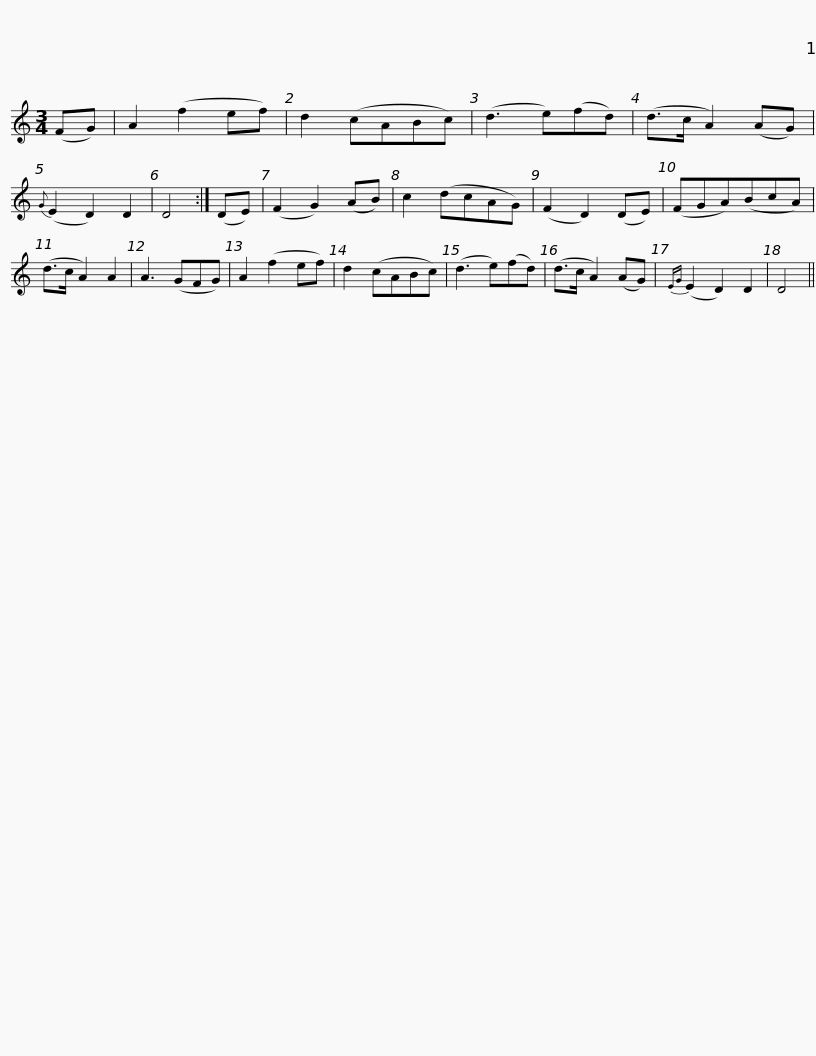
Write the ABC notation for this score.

X:1
L:1/8
M:3/4
I:linebreak $
K:C
V:1 treble
V:1
 (FG) | A2 (f2 ef) | d2 (cABc) | (d3 e)(fd) | (d>c A2) (AG) | %5
{G} (E2 D2) D2 | D4 :| (DE) | (F2 G2) (AB) | c2 (dcAG) | %10
 (F2 D2) (DE) |$ (FGA)(BcA) | (d>c A2) A2 | A3 (GFG) | A2 (f2 ef) | %15
 d2 (cABc) | (d3 e)(fd) | (d>c A2) (AG) |{EG} (E2 D2) D2 | D4 || %20
